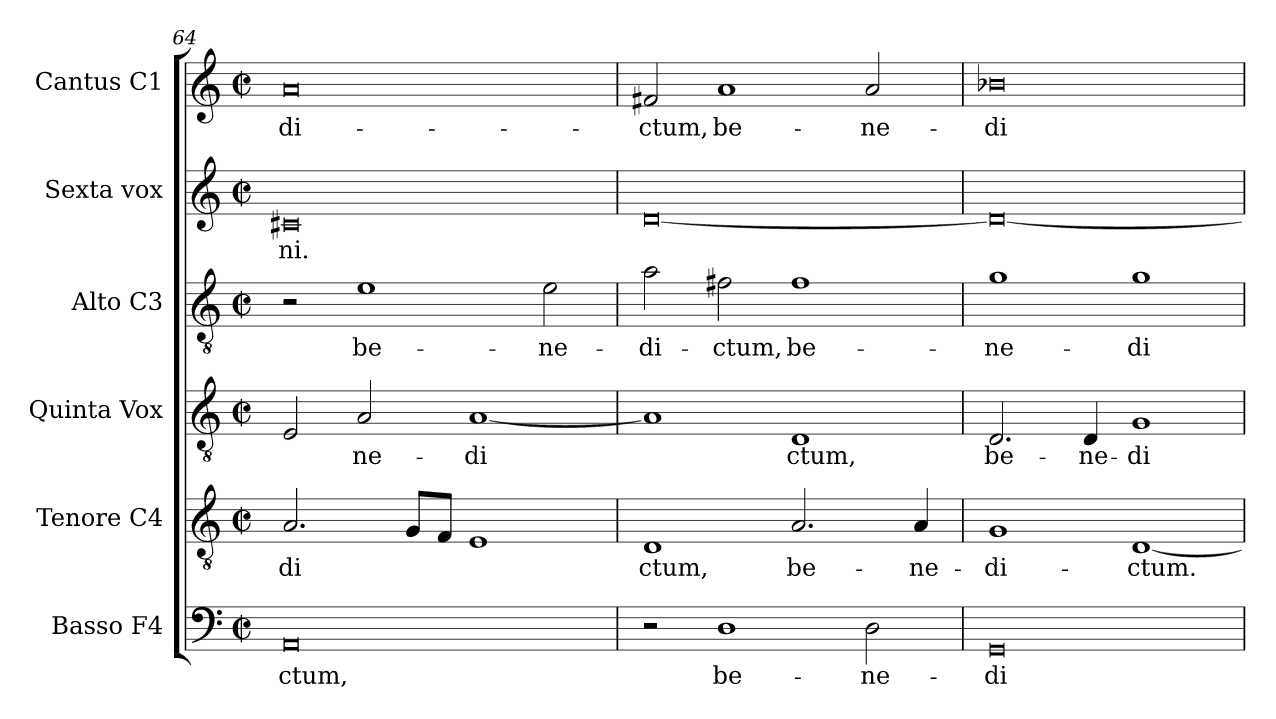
**kern	**text	**kern	**text	**kern	**text	**kern	**text	**kern	**text	**kern	**text
*part6	*part6	*part5	*part5	*part4	*part4	*part3	*part3	*part2	*part2	*part1	*part1
*staff6	*staff6	*staff5	*staff5	*staff4	*staff4	*staff3	*staff3	*staff2	*staff2	*staff1	*staff1
*I"Basso  F4	*	*I"Tenore  C4	*	*I"Quinta  Vox	*	*I"Alto  C3	*	*I"Sexta  vox	*	*I"Cantus  C1	*
*I'B	*	*I'T	*	*	*	*I'A	*	*	*	*I'C	*
*clefF4	*	*clefGv2	*	*clefGv2	*	*clefGv2	*	*clefG2	*	*clefG2	*
*k[]	*	*k[]	*	*k[]	*	*k[]	*	*k[]	*	*k[]	*
*C:	*	*C:	*	*C:	*	*C:	*	*C:	*	*C:	*
*M2/2	*	*M2/2	*	*M2/2	*	*M2/2	*	*M2/2	*	*M2/2	*
*met(c|)	*	*met(c|)	*	*met(c|)	*	*met(c|)	*	*met(c|)	*	*met(c|)	*
=64	=64	=64	=64	=64	=64	=64	=64	=64	=64	=64	=64
!	!LO:LY:b:cj	!	!LO:LY:b:cj	!	!LO:LY:b:cj	!	!	!	!LO:LY:b:cj	!	!LO:LY:b:cj
0AA	-ctum,	2.A/	-di-	2E/	--	2r	.	0c#X	-ni.	0a	di-
!	!	!	!	!	!LO:LY:b:cj	!	!LO:LY:b:cj	!	!	!	!
.	.	.	.	2A/	-ne-	1e	be-	.	.	.	.
!	!	!	!LO:LY:b:cj	!	!	!	!	!	!	!	!
.	.	8G/L	--	.	.	.	.	.	.	.	.
!	!	!	!LO:LY:b:cj	!	!	!	!	!	!	!	!
.	.	8F/J	--	.	.	.	.	.	.	.	.
!	!	!	!LO:LY:b:cj	!	!LO:LY:b:cj	!	!	!	!	!	!
.	.	1E	--	[<1A	-di-	.	.	.	.	.	.
!	!	!	!	!	!	!	!LO:LY:b:cj	!	!	!	!
.	.	.	.	.	.	2e\	-ne-	.	.	.	.
=65	=65	=65	=65	=65	=65	=65	=65	=65	=65	=65	=65
!	!	!	!LO:LY:b:cj	!	!LO:LY:b:cj	!	!LO:LY:b:cj	!	!LO:LY:b:cj	!	!LO:LY:b:cj
2r	.	1D	-ctum,	1A]	--	2a\	-di-	[<0d	.	2f#X/	-ctum,
!	!LO:LY:b:cj	!	!	!	!	!	!LO:LY:b:cj	!	!	!	!LO:LY:b:cj
1D	be-	.	.	.	.	2f#X\	-ctum,	.	.	1a	be-
!	!	!	!LO:LY:b:cj	!	!LO:LY:b:cj	!	!LO:LY:b:cj	!	!	!	!
.	.	2.A/	be-	1D	-ctum,	1f#	be-	.	.	.	.
!	!LO:LY:b:cj	!	!	!	!	!	!	!	!	!	!LO:LY:b:cj
2D\	-ne-	.	.	.	.	.	.	.	.	2a/	-ne-
!	!	!	!LO:LY:b:cj	!	!	!	!	!	!	!	!
.	.	4A/	-ne-	.	.	.	.	.	.	.	.
=66	=66	=66	=66	=66	=66	=66	=66	=66	=66	=66	=66
!	!LO:LY:b:cj	!	!LO:LY:b:cj	!	!LO:LY:b:cj	!	!LO:LY:b:cj	!	!LO:LY:b:cj	!	!LO:LY:b:cj
0GG	-di-	1G	-di-	2.D/	be-	1g	-ne-	0d_<	.	0b-X	-di-
!	!	!	!	!	!LO:LY:b:cj	!	!	!	!	!	!
.	.	.	.	4D/	-ne-	.	.	.	.	.	.
!	!	!	!LO:LY:b:cj	!	!LO:LY:b:cj	!	!LO:LY:b:cj	!	!	!	!
.	.	[<1D	-ctum.	1G	-di-	1g	-di-	.	.	.	.
=	=	=	=	=	=	=	=	=	=	=	=
*-	*-	*-	*-	*-	*-	*-	*-	*-	*-	*-	*-
